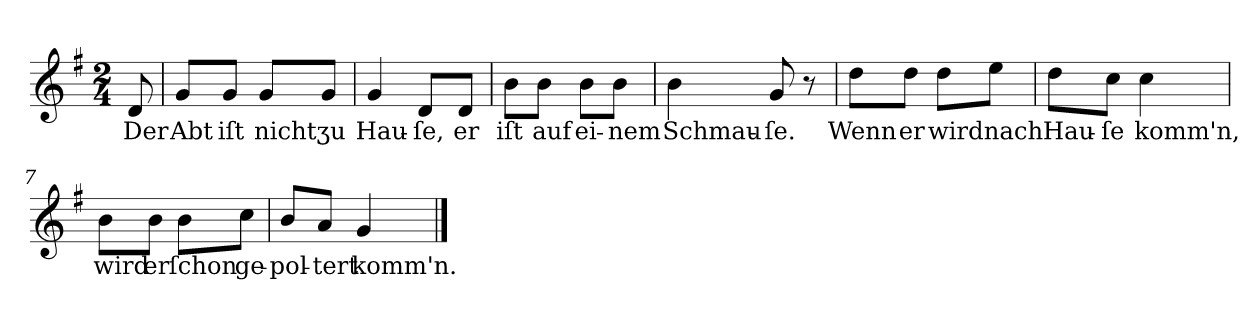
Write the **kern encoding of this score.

**kern	**text
*part1	*part1
*staff1	*staff1
*clefG2	*
*k[f#]	*
*G:	*
*M2/4	*
=	=
8d	Der
=1	=1
8g/L	Abt
8g/J	iſt
8g/L	nicht
8g/J	ʒu
=2	=2
4g	Hau-
8d/L	-ſe,
8d/J	er
=3	=3
8b\L	iſt
8b\J	auf
8b\L	ei-
8b\J	-nem
=4	=4
4b	Schmau-
8g	-ſe.
8r	.
=5	=5
8dd\L	Wenn
8dd\J	er
8dd\L	wird
8ee\J	nach
=6	=6
8dd\L	Hau-
8cc\J	-ſe
4cc	komm'n,
=7	=7
8b\L	wird
8b\J	er
8b\L	ſchon
8cc\J	ge-
=8	=8
8b/L	-pol-
8a/J	-tert
4g	komm'n.
==	==
*-	*-
